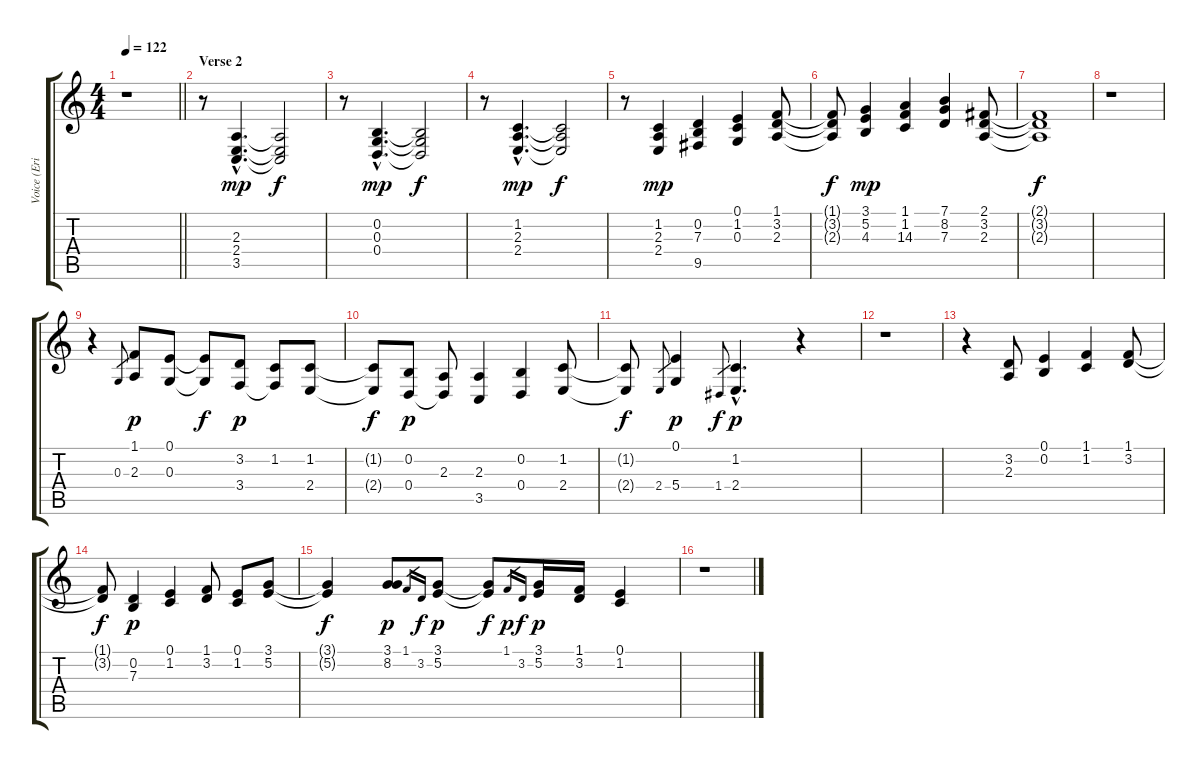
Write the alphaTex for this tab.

\track ("Voice (Eric - Bobby)" "Voice (Eri") {instrument flute}
\staff {score tabs}
\tuning (E4 B3 G3 D3 A2 E2) {hide}
\ts (4 4)
\tempo 122
\clef g2
\barLineRight lightlight
\ks c
r.1{dy f} |
\section ("" "Verse 2")
r.8 (2.3{hac} 2.4{hac} 3.5{hac}).4{d dy mp} (2.3{t} 2.4{t} 3.5{t}).2{dy f} |
r.8 (0.2{hac} 0.3{hac} 0.4{hac}).4{d dy mp} (0.2{t} 0.3{t} 0.4{t}).2{dy f} |
r.8 (1.2{hac} 2.3{hac} 2.4{hac}).4{d dy mp} (1.2{t} 2.3{t} 2.4{t}).2{dy f} |
r.8 (1.2 2.3 2.4).4{dy mp} (0.2 7.3 9.5).4 (0.1 1.2 0.3).4 (1.1 3.2 2.3).8 |
(1.1{t} 3.2{t} 2.3{t}).8{dy f} (3.1 5.2 4.3).4{dy mp} (1.1 1.2 14.3).4 (7.1 8.2 7.3).4 (2.1 3.2 2.3).8 |
(2.1{t} 3.2{t} 2.3{t}).1{dy f} |
r.1 |
r.4 0.3.8{gr} (1.1 2.3).8{dy p} (0.1 0.3).8 (0.1{t} 0.3{t}).8{dy f} (3.2 3.4).8{dy p} (1.2 3.4{t}).8 (1.2 2.4).8 |
(1.2{t} 2.4{t}).8{dy f} (0.2 0.4).8{dy p} (2.3 0.4{t}).8 (2.3 3.5).4 (0.2 0.4).4 (1.2 2.4).8 |
(1.2{t} 2.4{t}).8{dy f} 2.4.8{gr} (0.1 5.4).4{dy p} 1.4.8{gr dy f} (1.2{hac} 2.4{hac}).4{d dy p} r.4 |
r.1 |
r.4 (3.2 2.3).8 (0.1 0.2).4 (1.1 1.2).4 (1.1 3.2).8 |
(1.1{t} 3.2{t}).8{dy f} (0.2 7.3).4{dy p} (0.1 1.2).4 (1.1 3.2).8 (0.1 1.2).8 (3.1 5.2).8 |
(3.1{t} 5.2{t}).4{dy f} (3.1 8.2).8{dy p} 1.1.16{gr} 3.2.16{gr dy f} (3.1 5.2).8{dy p} (3.1{t} 5.2{t}).8{dy f} 1.1.16{gr dy p} 3.2.16{gr dy f} (3.1 5.2).16{dy p} (1.1 3.2).16 (0.1 1.2).4 |
r.1
